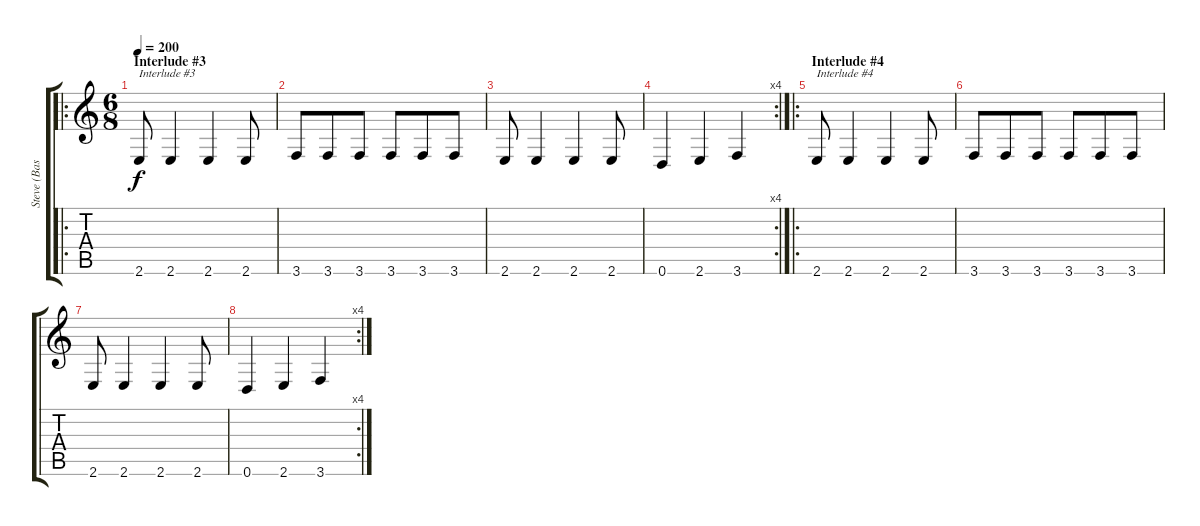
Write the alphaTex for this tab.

\track ("Steve (Bass)" "Steve (Bas") {instrument electricbassfinger}
\staff {score tabs}
\tuning (E4 B3 G3 D3 A2 D2) {hide}
\ro
\ts (6 8)
\section ("" "Interlude #3")
\tempo 200
\clef g2
\ks c
2.6.8{txt "Interlude #3" dy f} 2.6.4 2.6.4 2.6.8 |
3.6.8 3.6.8 3.6.8 3.6.8 3.6.8 3.6.8 |
2.6.8 2.6.4 2.6.4 2.6.8 |
\rc 4
0.6.4 2.6.4 3.6.4 |
\ro
\section ("" "Interlude #4")
2.6.8{txt "Interlude #4"} 2.6.4 2.6.4 2.6.8 |
3.6.8 3.6.8 3.6.8 3.6.8 3.6.8 3.6.8 |
2.6.8 2.6.4 2.6.4 2.6.8 |
\rc 4
0.6.4 2.6.4 3.6.4
